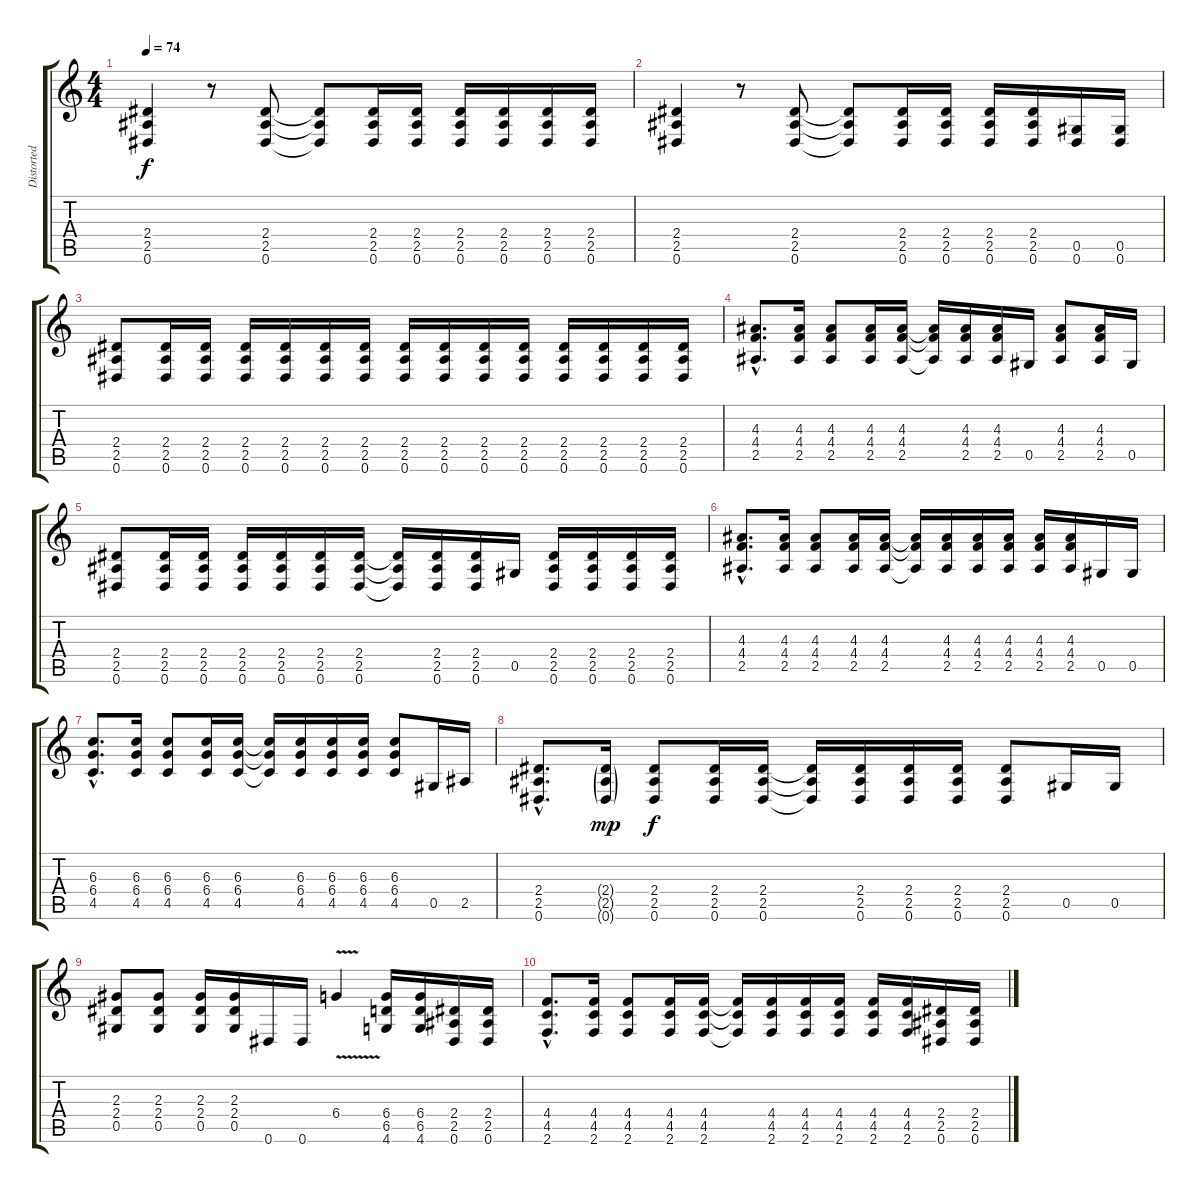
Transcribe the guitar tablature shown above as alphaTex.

\track ("Distorted 2" "Distorted ") {instrument distortionguitar}
\staff {score tabs}
\tuning (Eb4 Bb3 Gb3 Db3 Ab2 Eb2) {hide}
\ts (4 4)
\tempo 74
\clef g2
\ks c
(2.4 2.5 0.6).4{dy f} r.8 (2.4 2.5 0.6).8 (2.4{t} 2.5{t} 0.6{t}).8 (2.4 2.5 0.6).16 (2.4 2.5 0.6).16 (2.4 2.5 0.6).16 (2.4 2.5 0.6).16 (2.4 2.5 0.6).16 (2.4 2.5 0.6).16 |
(2.4 2.5 0.6).4 r.8 (2.4 2.5 0.6).8 (2.4{t} 2.5{t} 0.6{t}).8 (2.4 2.5 0.6).16 (2.4 2.5 0.6).16 (2.4 2.5 0.6).16 (2.4 2.5 0.6).16 (0.5 0.6).16 (0.5 0.6).16 |
(2.4 2.5 0.6).8{volume 11 balance 8} (2.4 2.5 0.6).16 (2.4 2.5 0.6).16 (2.4 2.5 0.6).16 (2.4 2.5 0.6).16 (2.4 2.5 0.6).16 (2.4 2.5 0.6).16 (2.4 2.5 0.6).16 (2.4 2.5 0.6).16 (2.4 2.5 0.6).16 (2.4 2.5 0.6).16 (2.4 2.5 0.6).16 (2.4 2.5 0.6).16 (2.4 2.5 0.6).16 (2.4 2.5 0.6).16 |
(4.3{hac} 4.4{hac} 2.5{hac}).8{d} (4.3 4.4 2.5).16 (4.3 4.4 2.5).8 (4.3 4.4 2.5).16 (4.3 4.4 2.5).16 (4.3{t} 4.4{t} 2.5{t}).16 (4.3 4.4 2.5).16 (4.3 4.4 2.5).16 0.5.16 (4.3 4.4 2.5).8 (4.3 4.4 2.5).16 0.5.16 |
(2.4 2.5 0.6).8 (2.4 2.5 0.6).16 (2.4 2.5 0.6).16 (2.4 2.5 0.6).16 (2.4 2.5 0.6).16 (2.4 2.5 0.6).16 (2.4 2.5 0.6).16 (2.4{t} 2.5{t} 0.6{t}).16 (2.4 2.5 0.6).16 (2.4 2.5 0.6).16 0.5.16 (2.4 2.5 0.6).16 (2.4 2.5 0.6).16 (2.4 2.5 0.6).16 (2.4 2.5 0.6).16 |
(4.3{hac} 4.4{hac} 2.5{hac}).8{d} (4.3 4.4 2.5).16 (4.3 4.4 2.5).8 (4.3 4.4 2.5).16 (4.3 4.4 2.5).16 (4.3{t} 4.4{t} 2.5{t}).16 (4.3 4.4 2.5).16 (4.3 4.4 2.5).16 (4.3 4.4 2.5).16 (4.3 4.4 2.5).16 (4.3 4.4 2.5).16 0.5.16 0.5.16 |
(6.3{hac} 6.4{hac} 4.5{hac}).8{d} (6.3 6.4 4.5).16 (6.3 6.4 4.5).8 (6.3 6.4 4.5).16 (6.3 6.4 4.5).16 (6.3{t} 6.4{t} 4.5{t}).16 (6.3 6.4 4.5).16 (6.3 6.4 4.5).16 (6.3 6.4 4.5).16 (6.3 6.4 4.5).8 0.5.16 2.5.16 |
(2.4{hac} 2.5{hac} 0.6{hac}).8{d} (2.4{g} 2.5{g} 0.6{g}).16{dy mp} (2.4 2.5 0.6).8{dy f} (2.4 2.5 0.6).16 (2.4 2.5 0.6).16 (2.4{t} 2.5{t} 0.6{t}).16 (2.4 2.5 0.6).16 (2.4 2.5 0.6).16 (2.4 2.5 0.6).16 (2.4 2.5 0.6).8 0.5.16 0.5.16 |
(2.3 2.4 0.5).8 (2.3 2.4 0.5).8 (2.3 2.4 0.5).16 (2.3 2.4 0.5).16 0.6.16 0.6.16 6.4{v}.4 (6.4 6.5 4.6).16 (6.4 6.5 4.6).16 (2.4 2.5 0.6).16 (2.4 2.5 0.6).16 |
(4.4{hac} 4.5{hac} 2.6{hac}).8{d} (4.4 4.5 2.6).16 (4.4 4.5 2.6).8 (4.4 4.5 2.6).16 (4.4 4.5 2.6).16 (4.4{t} 4.5{t} 2.6{t}).16 (4.4 4.5 2.6).16 (4.4 4.5 2.6).16 (4.4 4.5 2.6).16 (4.4 4.5 2.6).16 (4.4 4.5 2.6).16 (2.4 2.5 0.6).16 (2.4 2.5 0.6).16
